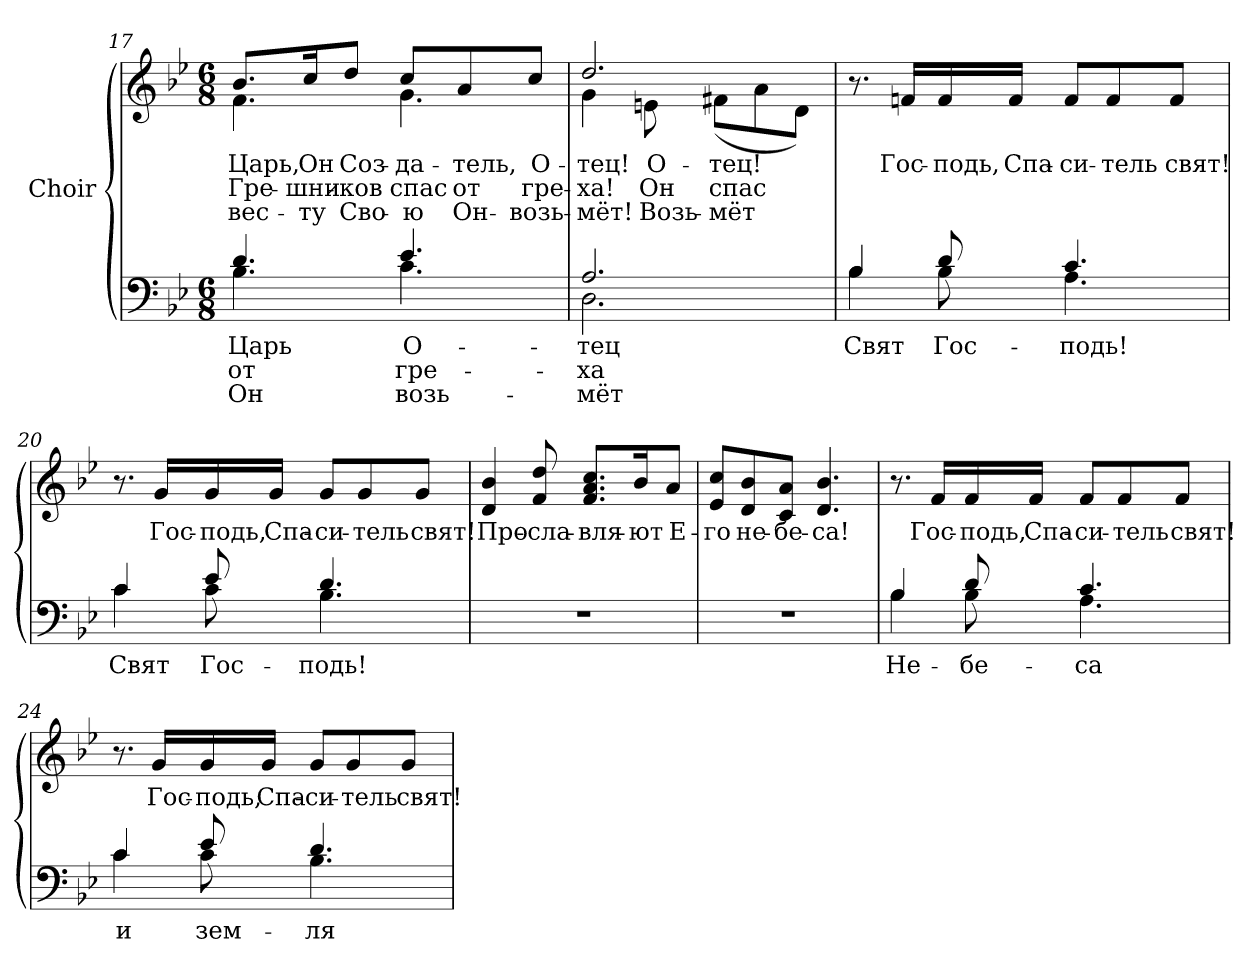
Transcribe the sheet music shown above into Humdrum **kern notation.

**kern	**text	**text	**text	**kern	**text	**text	**text
*part1	*part1	*part1	*part1	*part1	*part1	*part1	*part1
*staff2	*staff2	*staff2	*staff2	*staff1	*staff1	*staff1	*staff1
*I"Choir	*	*	*	*	*	*	*
*clefF4	*	*	*	*clefG2	*	*	*
*k[b-e-]	*	*	*	*k[b-e-]	*	*	*
*g:	*	*	*	*g:	*	*	*
*M6/8	*	*	*	*M6/8	*	*	*
=17	=17	=17	=17	=17	=17	=17	=17
!	!LO:LY:a:color=#000000	!LO:LY:a:color=#000000	!LO:LY:a:color=#000000	!	!	!	!
*^	*	*	*	*	*	*	*
!	!	!	!	!	!	!LO:LY:b:color=#000000	!LO:LY:b:color=#000000	!LO:LY:b:color=#000000
*	*	*	*	*	*^	*	*	*
4.di/	4.B-i\	Царь	от	Он	8.b-i/L	4.fi\	Царь,	Гре-	-вес-
!	!	!	!	!	!	!	!LO:LY:b:color=#000000	!LO:LY:b:color=#000000	!LO:LY:b:color=#000000
.	.	.	.	.	16cci/K	.	Он	-шни-	-ту
!	!	!	!	!	!	!	!LO:LY:b:color=#000000	!LO:LY:b:color=#000000	!LO:LY:b:color=#000000
.	.	.	.	.	8ddi/J	.	Соз-	-ков	Сво-
!	!	!LO:LY:a:color=#000000	!LO:LY:a:color=#000000	!LO:LY:a:color=#000000	!	!	!	!	!
!	!	!	!	!	!	!	!LO:LY:b:color=#000000	!LO:LY:b:color=#000000	!LO:LY:b:color=#000000
4.e-i/	4.ci\	О-	гре-	возь-	8cci/L	4.gi\	-да-	спас	-ю
!	!	!	!	!	!	!	!LO:LY:b:color=#000000	!LO:LY:b:color=#000000	!LO:LY:b:color=#000000
.	.	.	.	.	8ai/	.	-тель,	от	Он-
!	!	!	!	!	!	!	!LO:LY:b:color=#000000	!LO:LY:b:color=#000000	!LO:LY:b:color=#000000
.	.	.	.	.	8cci/J	.	О-	гре-	-возь-
=18	=18	=18	=18	=18	=18	=18	=18	=18	=18
!	!	!LO:LY:a:color=#000000	!LO:LY:a:color=#000000	!LO:LY:a:color=#000000	!	!	!	!	!
!	!	!	!	!	!	!	!LO:LY:b:color=#000000	!LO:LY:b:color=#000000	!LO:LY:b:color=#000000
2.Ai/	2.Di\	-тец	-ха	-мёт	2.ddi/	4gi\	-тец!	-ха!	-мёт!
!	!	!	!	!	!	!	!LO:LY:b:color=#000000	!LO:LY:b:color=#000000	!LO:LY:b:color=#000000
.	.	.	.	.	.	8eni\	О-	Он	Возь-
!	!	!	!	!	!	!	!LO:LY:b:color=#000000	!LO:LY:b:color=#000000	!LO:LY:b:color=#000000
.	.	.	.	.	.	(8f#Xi\L	-тец!	спас	-мёт
.	.	.	.	.	.	8ai\	.	.	.
.	.	.	.	.	.	8di\J)	.	.	.
*	*	*	*	*	*v	*v	*	*	*
!!LO:LB:g=z
=19	=19	=19	=19	=19	=19	=19	=19	=19
*	*	*	*	*	*^	*	*	*
!	!	!LO:LY:a:color=#000000	!	!	!	!	!	!	!
*	*	*	*	*	*v	*v	*	*	*
4B-i/	4B-i\	Свят	.	.	8.r	.	.	.
!	!	!	!	!	!	!LO:LY:b:color=#000000	!	!
.	.	.	.	.	16fni/LL	Гос-	.	.
!	!	!LO:LY:a:color=#000000	!	!	!	!	!	!
!	!	!	!	!	!	!LO:LY:b:color=#000000	!	!
8di/	8B-i\	Гос-	.	.	16fi/	-подь,	.	.
!	!	!	!	!	!	!LO:LY:b:color=#000000	!	!
.	.	.	.	.	16fi/JJ	Спа-	.	.
!	!	!LO:LY:a:color=#000000	!	!	!	!	!	!
!	!	!	!	!	!	!LO:LY:b:color=#000000	!	!
4.ci/	4.Ai\	-подь!	.	.	8fi/L	-си-	.	.
!	!	!	!	!	!	!LO:LY:b:color=#000000	!	!
.	.	.	.	.	8fi/	-тель	.	.
!	!	!	!	!	!	!LO:LY:b:color=#000000	!	!
.	.	.	.	.	8fi/J	свят!	.	.
=20	=20	=20	=20	=20	=20	=20	=20	=20
!	!	!LO:LY:a:color=#000000	!	!	!	!	!	!
4ci/	4ci\	Свят	.	.	8.r	.	.	.
!	!	!	!	!	!	!LO:LY:b:color=#000000	!	!
.	.	.	.	.	16gi/LL	Гос-	.	.
!	!	!LO:LY:a:color=#000000	!	!	!	!	!	!
!	!	!	!	!	!	!LO:LY:b:color=#000000	!	!
8e-i/	8ci\	Гос-	.	.	16gi/	-подь,	.	.
!	!	!	!	!	!	!LO:LY:b:color=#000000	!	!
.	.	.	.	.	16gi/JJ	Спа-	.	.
!	!	!LO:LY:a:color=#000000	!	!	!	!	!	!
!	!	!	!	!	!	!LO:LY:b:color=#000000	!	!
4.di/	4.B-i\	-подь!	.	.	8gi/L	-си-	.	.
!	!	!	!	!	!	!LO:LY:b:color=#000000	!	!
.	.	.	.	.	8gi/	-тель	.	.
!	!	!	!	!	!	!LO:LY:b:color=#000000	!	!
.	.	.	.	.	8gi/J	свят!	.	.
*v	*v	*	*	*	*	*	*	*
=21	=21	=21	=21	=21	=21	=21	=21
!LO:N:vis=1	!	!	!	!	!	!	!
!	!	!	!	!	!LO:LY:b:color=#000000	!	!
2.r	.	.	.	4di/ 4b-i	Про-	.	.
!	!	!	!	!	!LO:LY:b:color=#000000	!	!
.	.	.	.	8fi/ 8ddi	-сла-	.	.
!	!	!	!	!	!LO:LY:b:color=#000000	!	!
.	.	.	.	8.fi/ 8.ai 8.cciL	-вля-	.	.
!	!	!	!	!	!LO:LY:b:color=#000000	!	!
.	.	.	.	16b-i/K	-ют	.	.
!	!	!	!	!	!LO:LY:b:color=#000000	!	!
.	.	.	.	8ai/J	Е-	.	.
!!LO:LB:g=z
=22	=22	=22	=22	=22	=22	=22	=22
!LO:N:vis=1	!	!	!	!	!	!	!
!	!	!	!	!	!LO:LY:b:color=#000000	!	!
2.r	.	.	.	8e-i/ 8cciL	-го	.	.
!	!	!	!	!	!LO:LY:b:color=#000000	!	!
.	.	.	.	8di/ 8b-i	не-	.	.
!	!	!	!	!	!LO:LY:b:color=#000000	!	!
.	.	.	.	8ci/ 8aiJ	-бе-	.	.
!	!	!	!	!	!LO:LY:b:color=#000000	!	!
.	.	.	.	4.di/ 4.b-i	-са!	.	.
=23	=23	=23	=23	=23	=23	=23	=23
!	!LO:LY:a:color=#000000	!	!	!	!	!	!
*^	*	*	*	*	*	*	*
4B-i/	4B-i\	Не-	.	.	8.r	.	.	.
!	!	!	!	!	!	!LO:LY:b:color=#000000	!	!
.	.	.	.	.	16fi/LL	Гос-	.	.
!	!	!LO:LY:a:color=#000000	!	!	!	!	!	!
!	!	!	!	!	!	!LO:LY:b:color=#000000	!	!
8di/	8B-i\	-бе-	.	.	16fi/	-подь,	.	.
!	!	!	!	!	!	!LO:LY:b:color=#000000	!	!
.	.	.	.	.	16fi/JJ	Спа-	.	.
!	!	!LO:LY:a:color=#000000	!	!	!	!	!	!
!	!	!	!	!	!	!LO:LY:b:color=#000000	!	!
4.ci/	4.Ai\	-са	.	.	8fi/L	-си-	.	.
!	!	!	!	!	!	!LO:LY:b:color=#000000	!	!
.	.	.	.	.	8fi/	-тель	.	.
!	!	!	!	!	!	!LO:LY:b:color=#000000	!	!
.	.	.	.	.	8fi/J	свят!	.	.
=24	=24	=24	=24	=24	=24	=24	=24	=24
!	!	!LO:LY:a:color=#000000	!	!	!	!	!	!
4ci/	4ci\	и	.	.	8.r	.	.	.
!	!	!	!	!	!	!LO:LY:b:color=#000000	!	!
.	.	.	.	.	16gi/LL	Гос-	.	.
!	!	!LO:LY:a:color=#000000	!	!	!	!	!	!
!	!	!	!	!	!	!LO:LY:b:color=#000000	!	!
8e-i/	8ci\	зем-	.	.	16gi/	-подь,	.	.
!	!	!	!	!	!	!LO:LY:b:color=#000000	!	!
.	.	.	.	.	16gi/JJ	Спа-	.	.
!	!	!LO:LY:a:color=#000000	!	!	!	!	!	!
!	!	!	!	!	!	!LO:LY:b:color=#000000	!	!
4.di/	4.B-i\	-ля	.	.	8gi/L	-си-	.	.
!	!	!	!	!	!	!LO:LY:b:color=#000000	!	!
.	.	.	.	.	8gi/	-тель	.	.
!	!	!	!	!	!	!LO:LY:b:color=#000000	!	!
.	.	.	.	.	8gi/J	свят!	.	.
*v	*v	*	*	*	*	*	*	*
=	=	=	=	=	=	=	=
*-	*-	*-	*-	*-	*-	*-	*-
